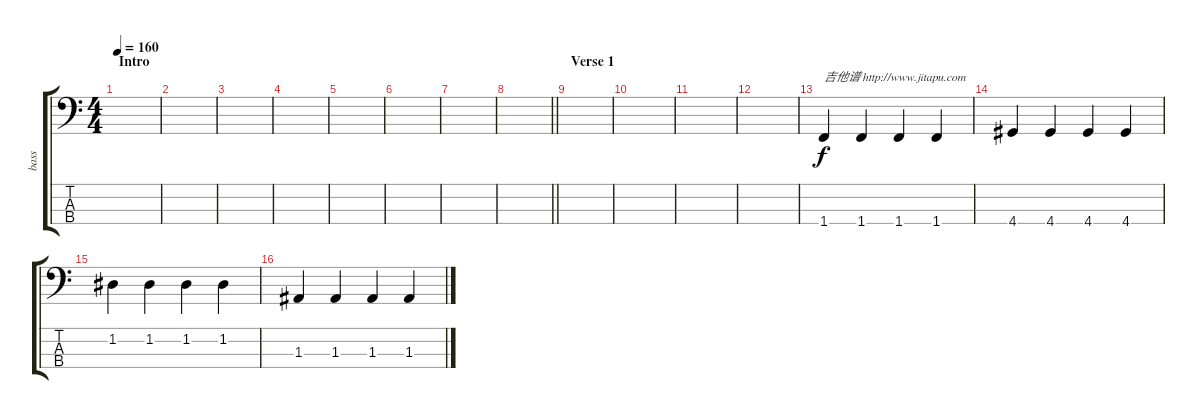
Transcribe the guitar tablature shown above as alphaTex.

\track ("bass" "bass") {instrument electricbasspick}
\staff {score tabs}
\tuning (G2 D2 A1 E1) {hide}
\ts (4 4)
\section ("" "Intro")
\tempo 160
\clef f4
\ks c
|
|
|
|
|
|
|
\barLineRight lightlight
|
\section ("" "Verse 1")
|
|
|
|
1.4.4{txt "吉他谱 http://www.jitapu.com"} 1.4.4 1.4.4 1.4.4 |
4.4.4 4.4.4 4.4.4 4.4.4 |
1.2.4 1.2.4 1.2.4 1.2.4 |
1.3.4 1.3.4 1.3.4 1.3.4
